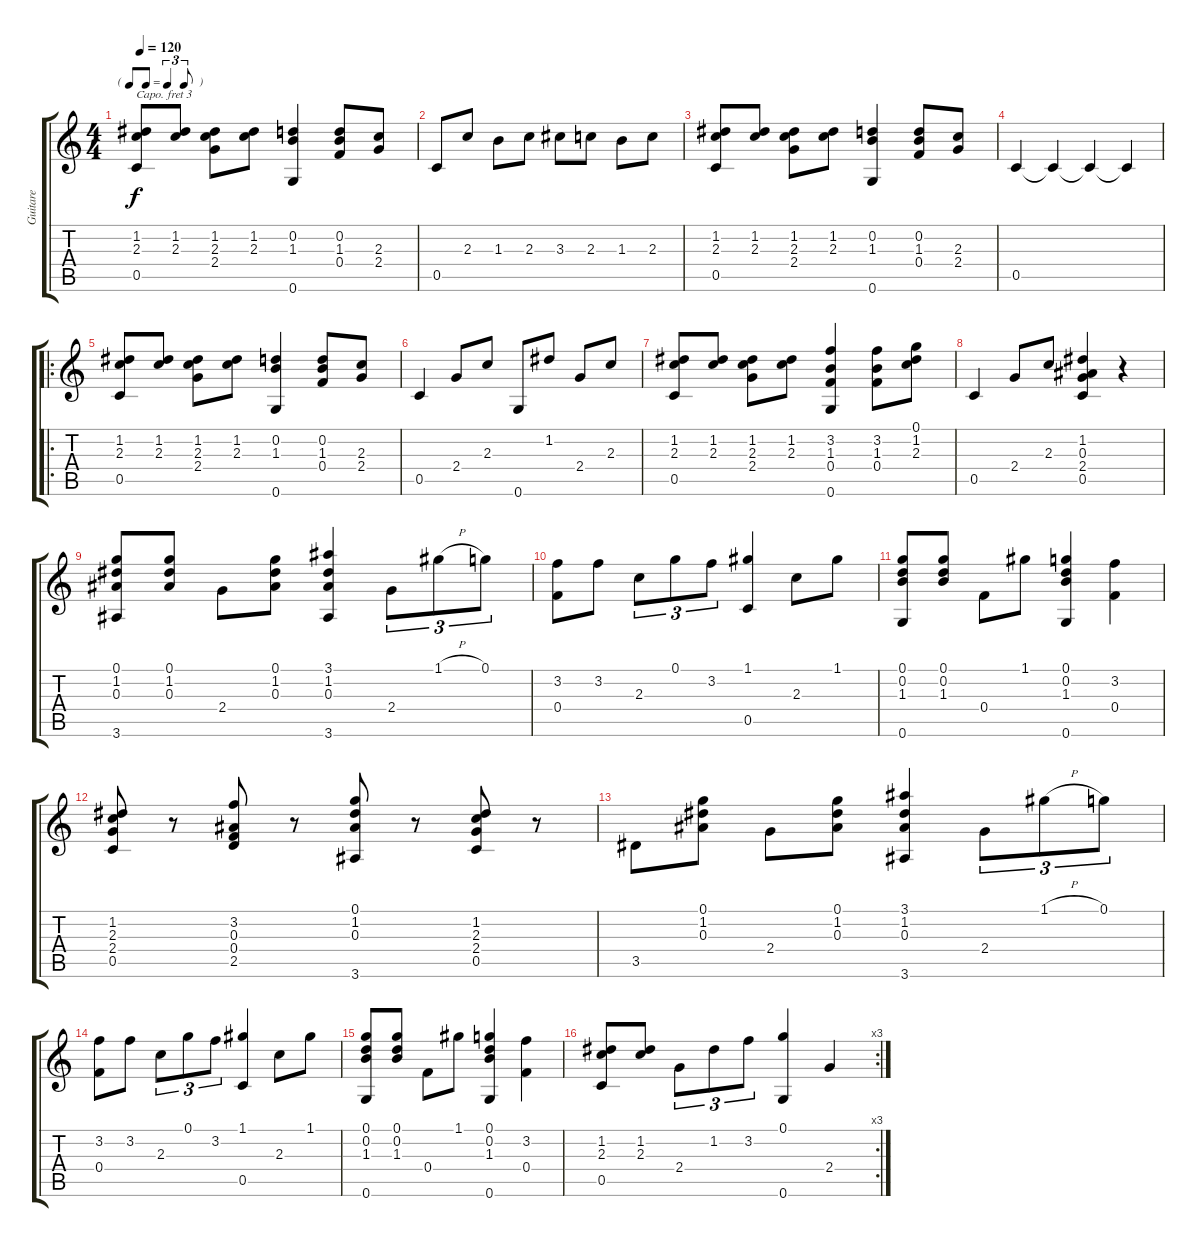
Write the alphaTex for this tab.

\track ("Guitare" "Guitare") {instrument acousticguitarsteel}
\staff {score tabs}
\capo 3
\tuning (E4 B3 G3 D3 A2 E2) {hide}
\ts (4 4)
\tf triplet8th
\tempo 120
\clef g2
\ks c
(1.2 2.3 0.5).8{dy f instrument acousticguitarsteel} (1.2 2.3).8 (1.2 2.3 2.4).8 (1.2 2.3).8 (0.2 1.3 0.6).4 (0.2 1.3 0.4).8 (2.3 2.4).8 |
0.5.8 2.3.8 1.3.8 2.3.8 3.3.8 2.3.8 1.3.8 2.3.8 |
(1.2 2.3 0.5).8 (1.2 2.3).8 (1.2 2.3 2.4).8 (1.2 2.3).8 (0.2 1.3 0.6).4 (0.2 1.3 0.4).8 (2.3 2.4).8 |
0.5.4 0.5{t}.4 0.5{t}.4 0.5{t}.4 |
\ro
(1.2 2.3 0.5).8 (1.2 2.3).8 (1.2 2.3 2.4).8 (1.2 2.3).8 (0.2 1.3 0.6).4 (0.2 1.3 0.4).8 (2.3 2.4).8 |
0.5.4 2.4.8 2.3.8 0.6.8 1.2.8 2.4.8 2.3.8 |
(1.2 2.3 0.5).8 (1.2 2.3).8 (1.2 2.3 2.4).8 (1.2 2.3).8 (3.2 1.3 0.4 0.6).4 (3.2 1.3 0.4).8 (0.1 1.2 2.3).8 |
0.5.4 2.4.8 2.3.8 (1.2 0.3 2.4 0.5).4 r.4 |
(0.1 1.2 0.3 3.6).8 (0.1 1.2 0.3).8 2.4.8 (0.1 1.2 0.3).8 (3.1 1.2 0.3 3.6).4 2.4.8{tu (3 2)} 1.1{h}.8{tu (3 2)} 0.1.8{tu (3 2)} |
(3.2 0.4).8 3.2.8 2.3.8{tu (3 2)} 0.1.8{tu (3 2)} 3.2.8{tu (3 2)} (1.1 0.5).4 2.3.8 1.1.8 |
(0.1 0.2 1.3 0.6).8 (0.1 0.2 1.3).8 0.4.8 1.1.8 (0.1 0.2 1.3 0.6).4 (3.2 0.4).4 |
(1.2 2.3 2.4 0.5).8 r.8 (3.2 0.3 0.4 2.5).8 r.8 (0.1 1.2 0.3 3.6).8 r.8 (1.2 2.3 2.4 0.5).8 r.8 |
3.5.8 (0.1 1.2 0.3).8 2.4.8 (0.1 1.2 0.3).8 (3.1 1.2 0.3 3.6).4 2.4.8{tu (3 2)} 1.1{h}.8{tu (3 2)} 0.1.8{tu (3 2)} |
(3.2 0.4).8 3.2.8 2.3.8{tu (3 2)} 0.1.8{tu (3 2)} 3.2.8{tu (3 2)} (1.1 0.5).4 2.3.8 1.1.8 |
(0.1 0.2 1.3 0.6).8 (0.1 0.2 1.3).8 0.4.8 1.1.8 (0.1 0.2 1.3 0.6).4 (3.2 0.4).4 |
\rc 3
(1.2 2.3 0.5).8 (1.2 2.3).8 2.4.8{tu (3 2)} 1.2.8{tu (3 2)} 3.2.8{tu (3 2)} (0.1 0.6).4 2.4.4
